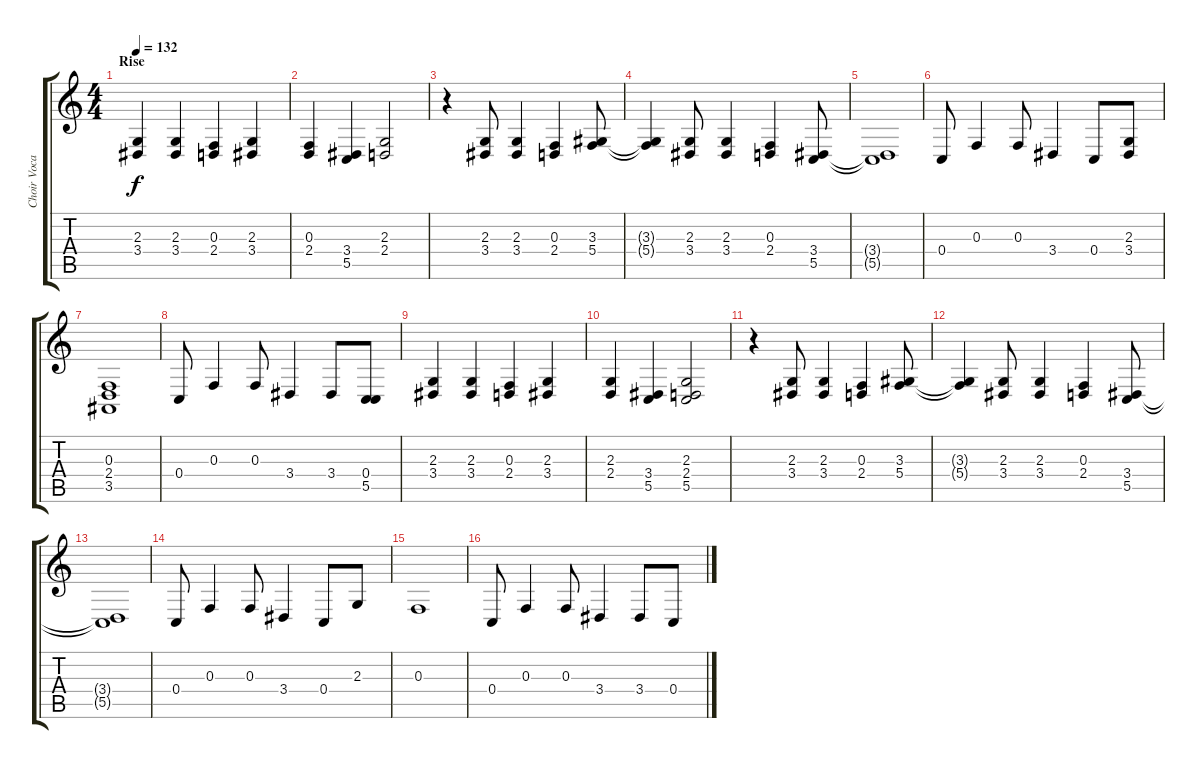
\track ("Choir Vocals Low" "Choir Voca") {instrument lead6voice}
\staff {score tabs}
\tuning (D4 A3 F3 C3 G2 C2) {hide}
\ts (4 4)
\section ("" "Rise")
\tempo 132
\clef g2
\ks c
(2.3 3.4).4{dy f} (2.3 3.4).4 (0.3 2.4).4 (2.3 3.4).4 |
(0.3 2.4).4 (3.4 5.5).4 (2.3 2.4).2 |
r.4 (2.3 3.4).8 (2.3 3.4).4 (0.3 2.4).4 (3.3 5.4).8 |
(3.3{t} 5.4{t}).4 (2.3 3.4).8 (2.3 3.4).4 (0.3 2.4).4 (3.4 5.5).8 |
(3.4{t} 5.5{t}).1 |
0.4.8 0.3.4 0.3.8 3.4.4 0.4.8 (2.3 3.4).8 |
(0.3 2.4 3.5).1 |
0.4.8 0.3.4 0.3.8 3.4.4 3.4.8 (0.4 5.5).8 |
(2.3 3.4).4 (2.3 3.4).4 (0.3 2.4).4 (2.3 3.4).4 |
(2.3 2.4).4 (3.4 5.5).4 (2.3 2.4 5.5).2 |
r.4 (2.3 3.4).8 (2.3 3.4).4 (0.3 2.4).4 (3.3 5.4).8 |
(3.3{t} 5.4{t}).4 (2.3 3.4).8 (2.3 3.4).4 (0.3 2.4).4 (3.4 5.5).8 |
(3.4{t} 5.5{t}).1 |
0.4.8 0.3.4 0.3.8 3.4.4 0.4.8 2.3.8 |
0.3.1 |
0.4.8 0.3.4 0.3.8 3.4.4 3.4.8 0.4.8
